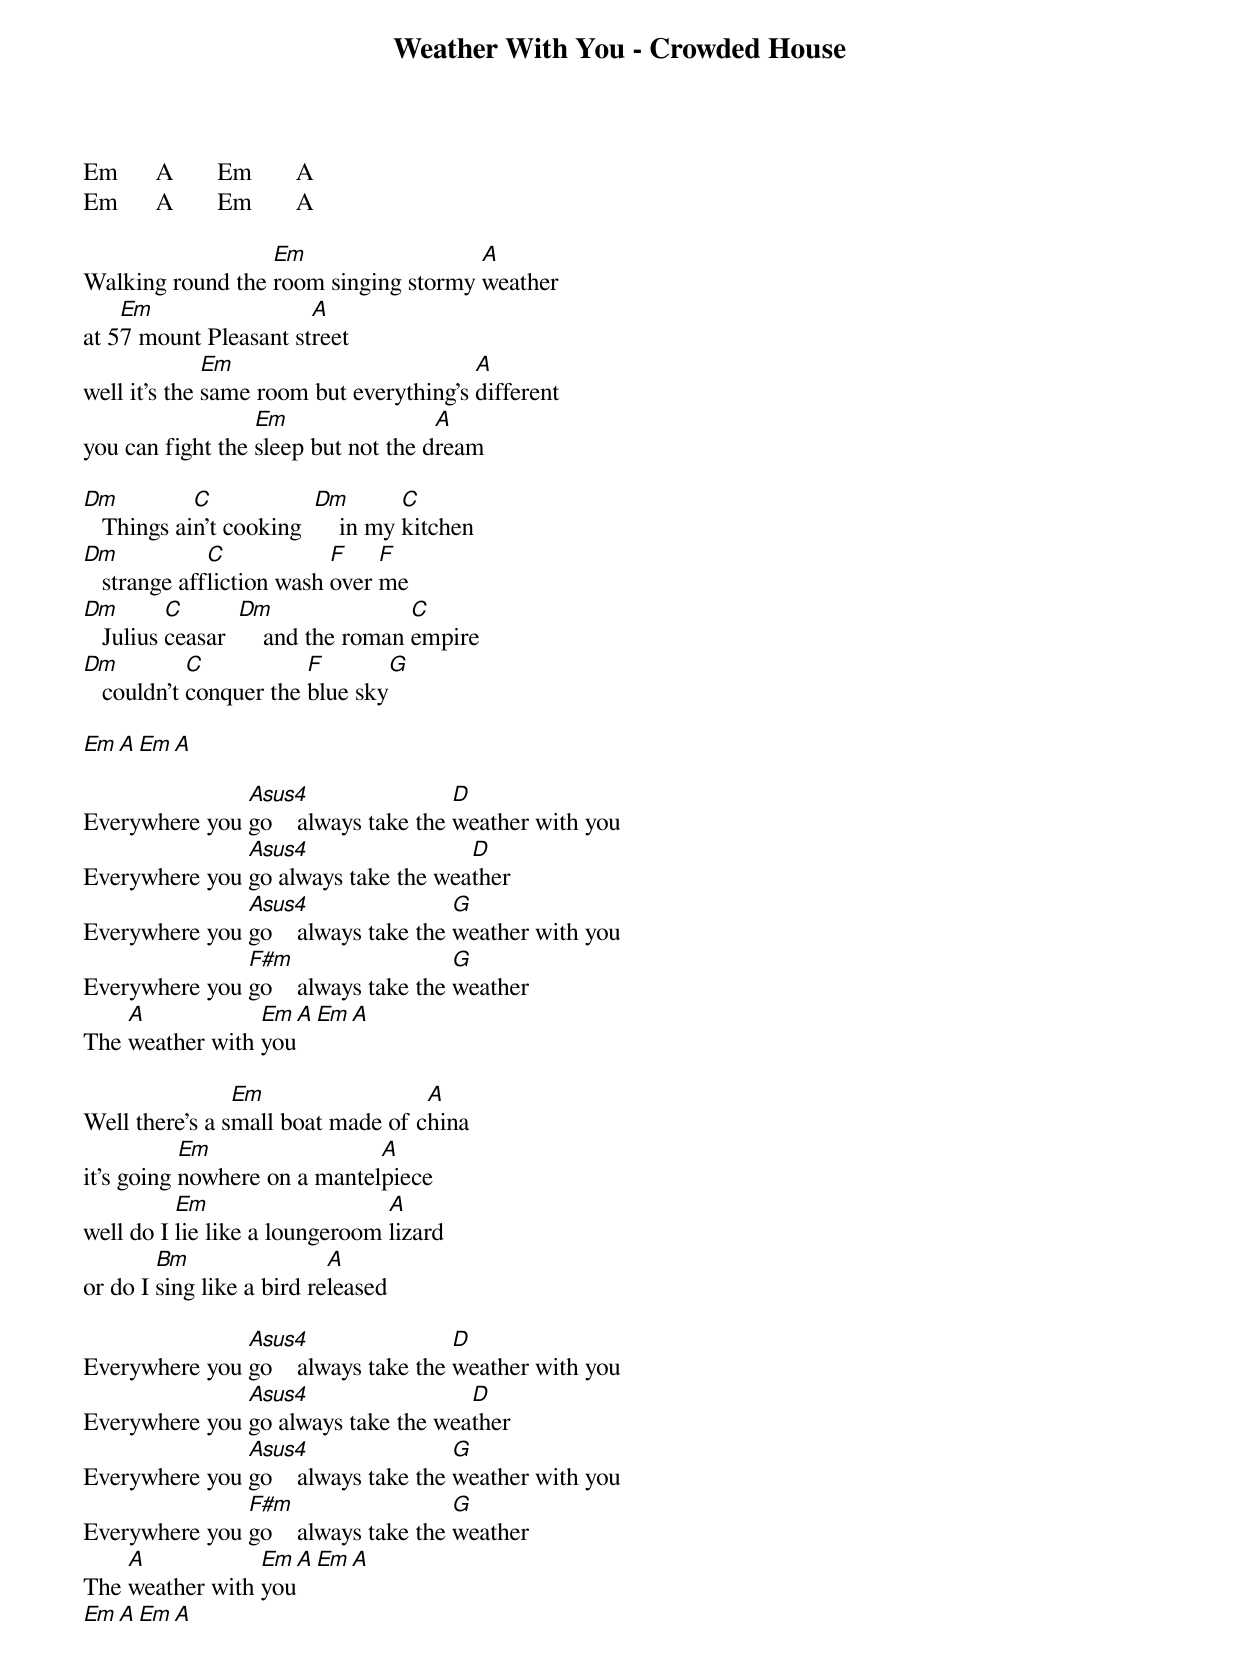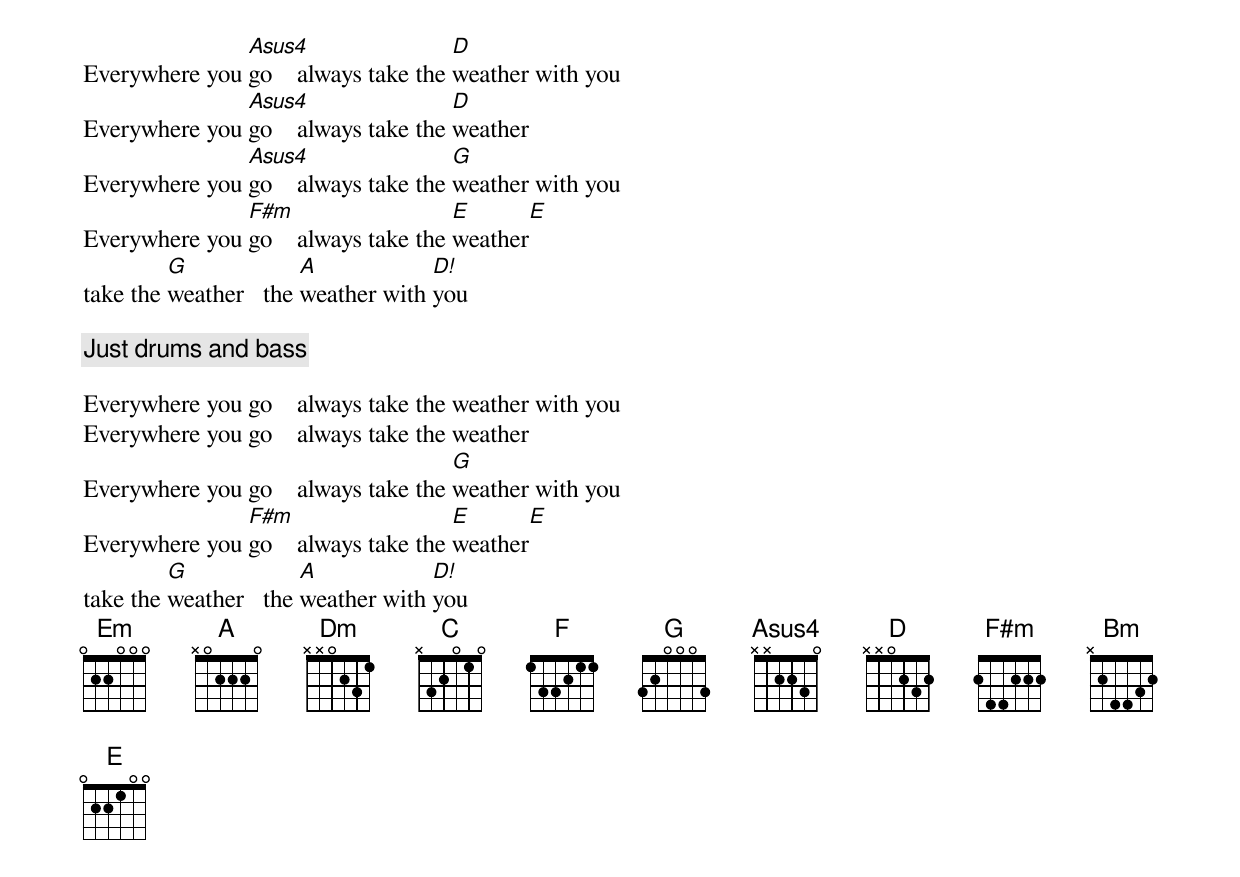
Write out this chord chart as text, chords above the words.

Weather With You - Crowded House

Em      A       Em       A
Em      A       Em       A

                  Em                  A
Walking round the room singing stormy weather
    Em                 A
at 57 mount Pleasant street
              Em                         A
well it's the same room but everything's different
                  Em                 A
you can fight the sleep but not the dream

Dm          C            Dm        C
   Things ain't cooking      in my kitchen
Dm            C            F    F
   strange affliction wash over me
Dm        C       Dm                C
   Julius ceasar      and the roman empire
Dm          C           F        G
   couldn't conquer the blue sky

Em      A       Em       A

               Asus4                 D
Everywhere you go    always take the weather with you
               Asus4                 D
Everywhere you go always take the weather
               Asus4                 G
Everywhere you go    always take the weather with you
               F#m                   G
Everywhere you go    always take the weather
    A            Em      A       Em       A
The weather with you

                Em                 A
Well there's a small boat made of china
           Em                 A
it's going nowhere on a mantelpiece
          Em                    A
well do I lie like a loungeroom lizard
        Bm                 A
or do I sing like a bird released

               Asus4                 D
Everywhere you go    always take the weather with you
               Asus4                 D
Everywhere you go always take the weather
               Asus4                 G
Everywhere you go    always take the weather with you
               F#m                   G
Everywhere you go    always take the weather
    A            Em      A       Em       A
The weather with you
                                     Em      A       Em       A

               Asus4                 D
Everywhere you go    always take the weather with you
               Asus4                 D
Everywhere you go    always take the weather
               Asus4                 G
Everywhere you go    always take the weather with you
               F#m                   E         E
Everywhere you go    always take the weather
         G             A            D!
take the weather   the weather with you

[Just drums and bass]

Everywhere you go    always take the weather with you
Everywhere you go    always take the weather
                                     G
Everywhere you go    always take the weather with you
               F#m                   E         E
Everywhere you go    always take the weather
         G             A            D!
take the weather   the weather with you
